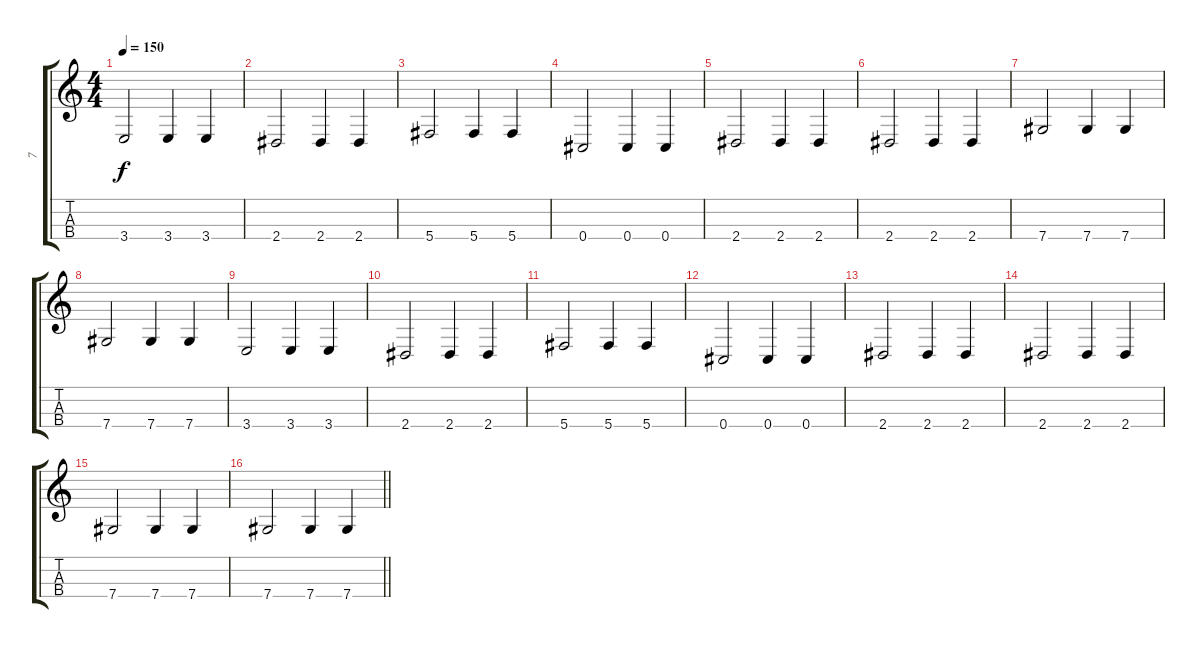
\track ("7" "7") {instrument electricbassfinger}
\staff {score tabs}
\tuning (Gb3 Db3 Ab2 Db2) {hide}
\ts (4 4)
\tempo 150
\clef g2
\ks c
3.4.2{dy f} 3.4.4 3.4.4 |
2.4.2 2.4.4 2.4.4 |
5.4.2 5.4.4 5.4.4 |
0.4.2 0.4.4 0.4.4 |
2.4.2 2.4.4 2.4.4 |
2.4.2 2.4.4 2.4.4 |
7.4.2 7.4.4 7.4.4 |
7.4.2 7.4.4 7.4.4 |
3.4.2 3.4.4 3.4.4 |
2.4.2 2.4.4 2.4.4 |
5.4.2 5.4.4 5.4.4 |
0.4.2 0.4.4 0.4.4 |
2.4.2 2.4.4 2.4.4 |
2.4.2 2.4.4 2.4.4 |
7.4.2 7.4.4 7.4.4 |
\barLineRight lightlight
7.4.2 7.4.4 7.4.4
